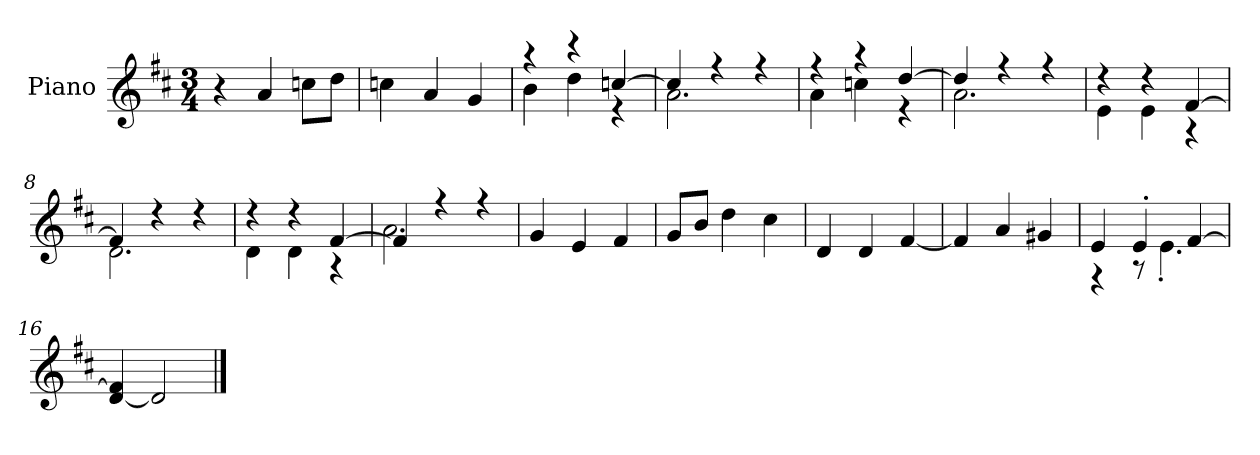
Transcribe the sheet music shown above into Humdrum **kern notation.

**kern
*part1
*staff1
*I"Piano
*I'P-no
*clefG2
*k[f#c#]
*M3/4
*MM177
=1
4r
4a/
8ccn\L
8dd\J
=2
4ccn\
4a/
4g/
=3
*^
4r	4b\
4r	4dd\
[4ccn/	4r
=4	=4
4cc/]	2.a\
4r	.
4r	.
=5	=5
4r	4a\
4r	4ccn\
[4dd/	4r
=6	=6
4dd/]	2.a\
4r	.
4r	.
=7	=7
4r	4e\
4r	4e\
[4f#/	4r
=8	=8
4f#/]	2.d\
4r	.
4r	.
=9	=9
4r	4d\
4r	4d\
[4f#/	4r
!!LO:LB:g=z	!!
=10	=10
4f#/]	2.a\
4r	.
4r	.
*v	*v
=11
4g/
4e/
4f#/
=12
8g/L
8b/J
4dd\
4cc#\
=13
4d/
4d/
[4f#/
=14
4f#/]
4a/
4g#X/
=15
*^
4e/	4r
4e'/	8r
.	4.e'\
[4f#/	.
*v	*v
=16
[4d/ 4f#/]
2d/]
==
*-
